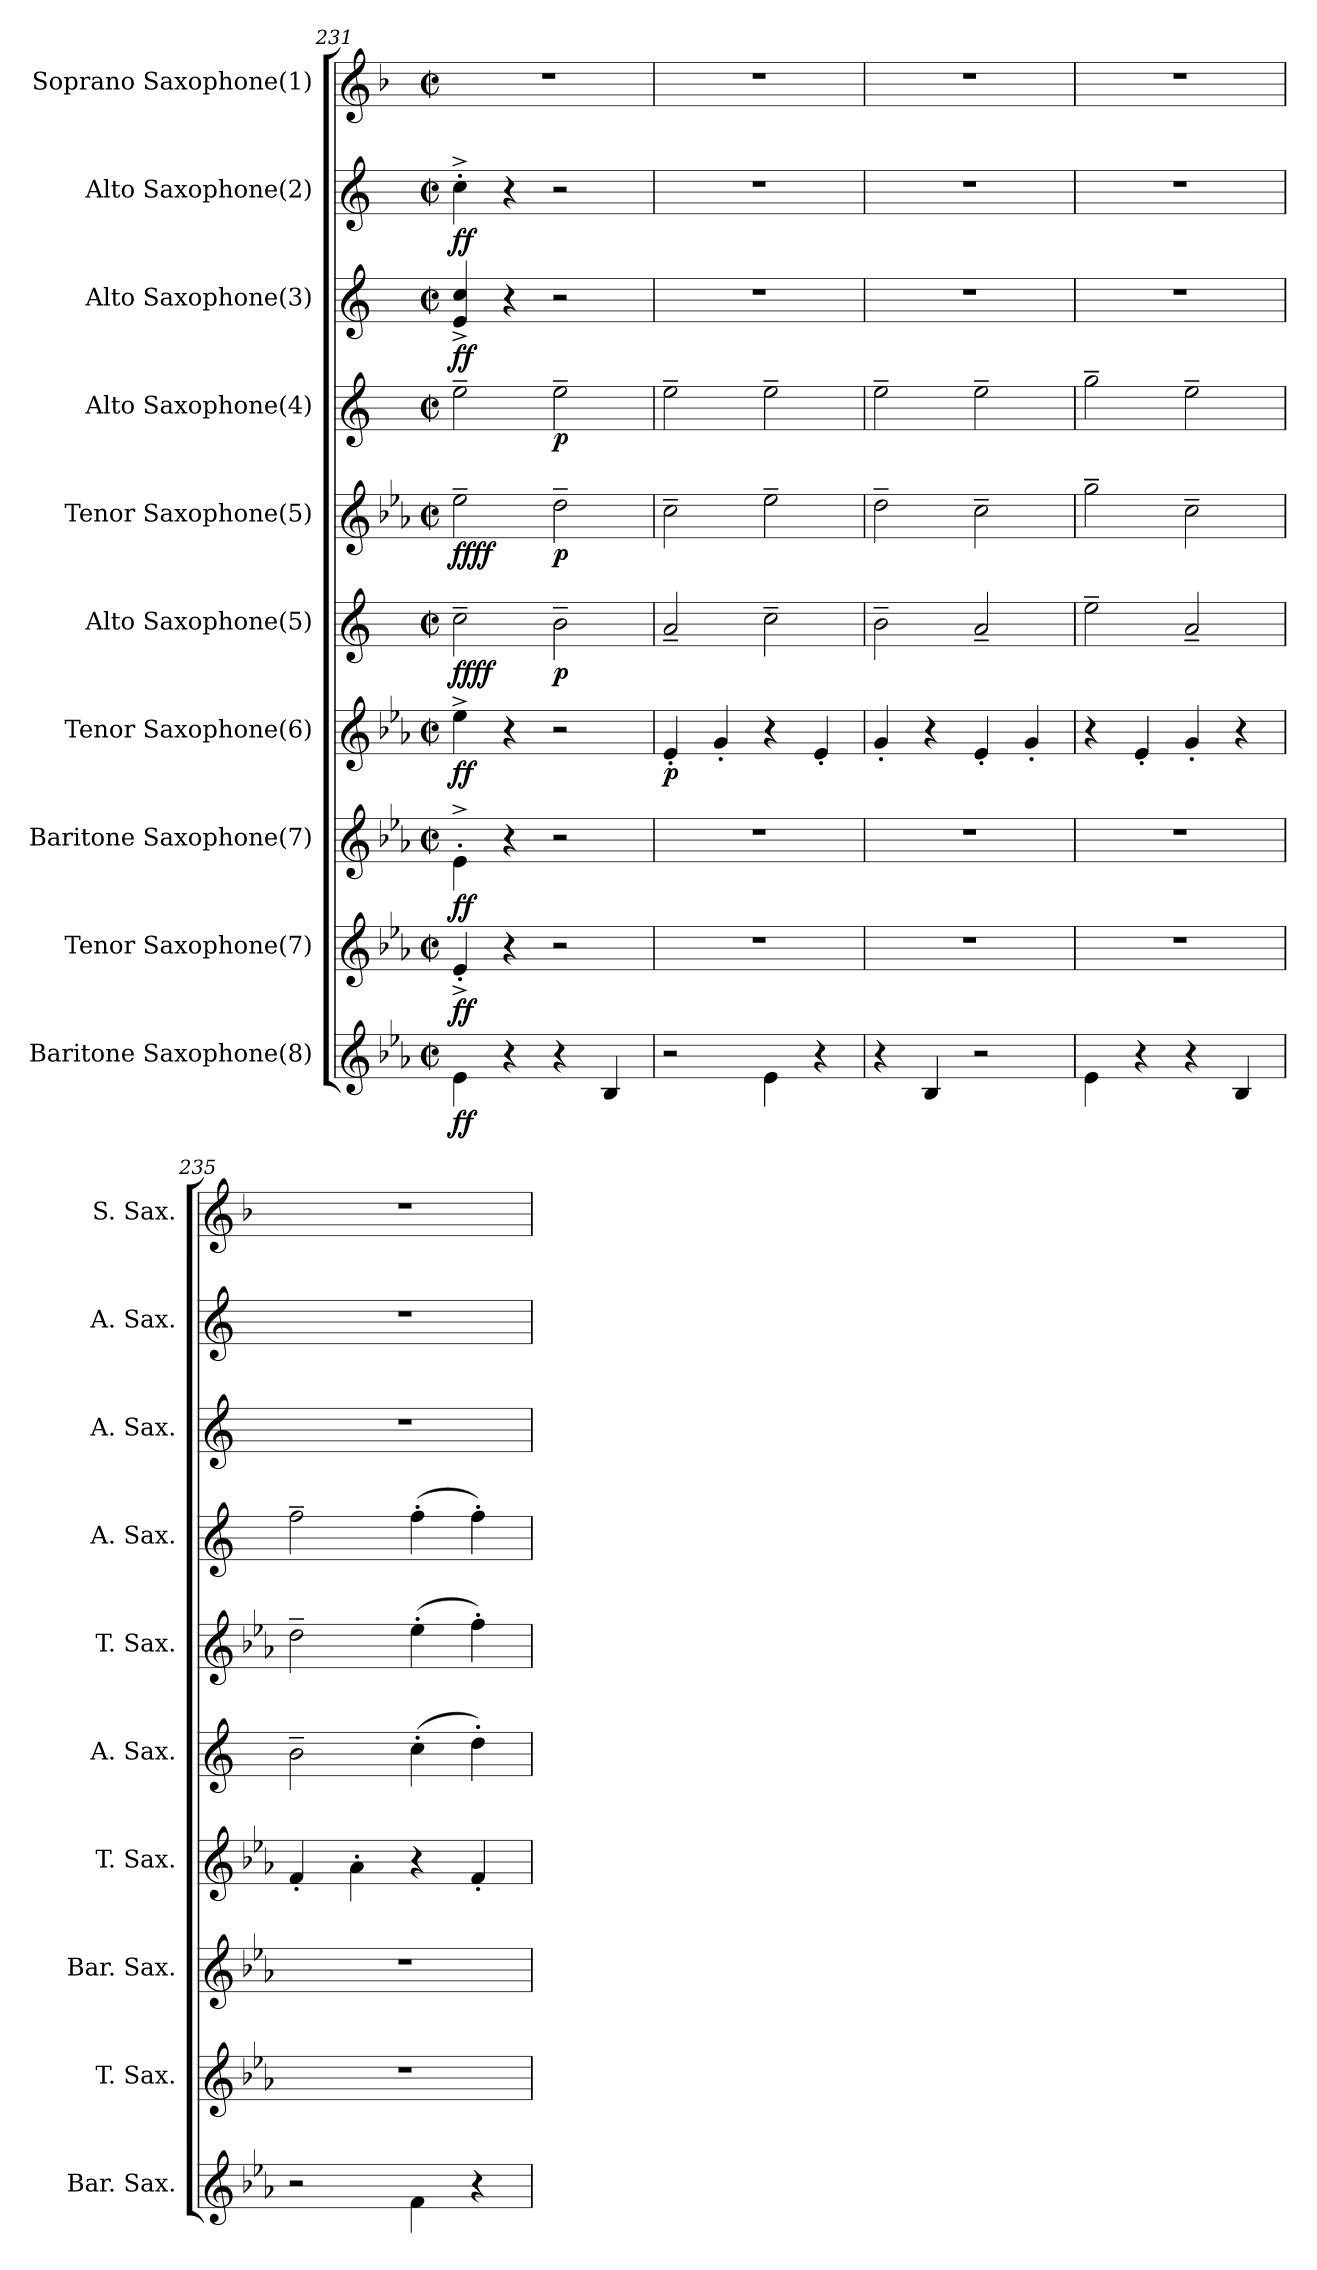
**kern	**dynam	**kern	**dynam	**kern	**dynam	**kern	**dynam	**kern	**dynam	**kern	**dynam	**kern	**dynam	**kern	**dynam	**kern	**dynam	**kern
*part10	*part10	*part9	*part9	*part8	*part8	*part7	*part7	*part6	*part6	*part5	*part5	*part4	*part4	*part3	*part3	*part2	*part2	*part1
*staff10	*staff10	*staff9	*staff9	*staff8	*staff8	*staff7	*staff7	*staff6	*staff6	*staff5	*staff5	*staff4	*staff4	*staff3	*staff3	*staff2	*staff2	*staff1
*I"Baritone Saxophone(8)	*	*I"Tenor Saxophone(7)	*	*I"Baritone Saxophone(7)	*	*I"Tenor Saxophone(6)	*	*I"Alto Saxophone(5)	*	*I"Tenor Saxophone(5)	*	*I"Alto Saxophone(4)	*	*I"Alto Saxophone(3)	*	*I"Alto Saxophone(2)	*	*I"Soprano Saxophone(1)
*I'Bar. Sax.	*	*I'T. Sax.	*	*I'Bar. Sax.	*	*I'T. Sax.	*	*I'A. Sax.	*	*I'T. Sax.	*	*I'A. Sax.	*	*I'A. Sax.	*	*I'A. Sax.	*	*I'S. Sax.
*clefG2	*	*clefG2	*	*clefG2	*	*clefG2	*	*clefG2	*	*clefG2	*	*clefG2	*	*clefG2	*	*clefG2	*	*clefG2
*ITrd12c21	*	*ITrd8c14	*	*ITrd12c21	*	*ITrd8c14	*	*ITrd5c9	*	*ITrd8c14	*	*ITrd5c9	*	*ITrd5c9	*	*ITrd5c9	*	*ITrd1c2
*k[b-e-a-]	*	*k[b-e-a-]	*	*k[b-e-a-]	*	*k[b-e-a-]	*	*k[b-e-a-]	*	*k[b-e-a-]	*	*k[b-e-a-]	*	*k[b-e-a-]	*	*k[b-e-a-]	*	*k[b-e-a-]
*M4/4	*	*M4/4	*	*M4/4	*	*M4/4	*	*M4/4	*	*M4/4	*	*M4/4	*	*M4/4	*	*M4/4	*	*M4/4
*met(c|)	*	*met(c|)	*	*met(c|)	*	*met(c|)	*	*met(c|)	*	*met(c|)	*	*met(c|)	*	*met(c|)	*	*met(c|)	*	*met(c|)
*MM360	*	*MM360	*	*MM360	*	*MM360	*	*MM360	*	*MM360	*	*MM360	*	*MM360	*	*MM360	*	*MM360
=231	=231	=231	=231	=231	=231	=231	=231	=231	=231	=231	=231	=231	=231	=231	=231	=231	=231	=231
!	!LO:DY:b	!	!LO:DY:b	!	!LO:DY:b	!	!LO:DY:b	!	!LO:DY:b	!	!	!	!	!	!	!	!	!
!	!	!	!	!	!	!	!	!	!LO:DY:n=1:b	!	!LO:DY:b	!	!	!	!	!	!	!
!	!	!	!	!	!	!	!	!	!	!	!LO:DY:n=1:b	!	!	!	!LO:DY:b	!	!LO:DY:b	!
4E-\	ff	4E-'^/	ff	4E-'^\	ff	4e-^\	ff	2e-~\	ff ff	2e-~\	ff ff	2g~\	.	4G/^ 4e-/^	ff	4e-^'\	ff	1r
4r	.	4r	.	4r	.	4r	.	.	.	.	.	.	.	4r	.	4r	.	.
!	!	!	!	!	!	!	!	!	!LO:DY:n=2:b	!	!LO:DY:n=2:b	!	!LO:DY:b	!	!	!	!	!
4r	.	2r	.	2r	.	2r	.	2d~\	p	2d~\	p	2g~\	p	2r	.	2r	.	.
4BB-/	.	.	.	.	.	.	.	.	.	.	.	.	.	.	.	.	.	.
=232	=232	=232	=232	=232	=232	=232	=232	=232	=232	=232	=232	=232	=232	=232	=232	=232	=232	=232
!	!	!	!	!	!	!	!LO:DY:b	!	!	!	!	!	!	!	!	!	!	!
2r	.	1r	.	1r	.	4E-'/	p	2c~/	.	2c~\	.	2g~\	.	1r	.	1r	.	1r
.	.	.	.	.	.	4G'/	.	.	.	.	.	.	.	.	.	.	.	.
4E-\	.	.	.	.	.	4r	.	2e-~\	.	2e-~\	.	2g~\	.	.	.	.	.	.
4r	.	.	.	.	.	4E-'/	.	.	.	.	.	.	.	.	.	.	.	.
=233	=233	=233	=233	=233	=233	=233	=233	=233	=233	=233	=233	=233	=233	=233	=233	=233	=233	=233
4r	.	1r	.	1r	.	4G'/	.	2d~\	.	2d~\	.	2g~\	.	1r	.	1r	.	1r
4BB-/	.	.	.	.	.	4r	.	.	.	.	.	.	.	.	.	.	.	.
2r	.	.	.	.	.	4E-'/	.	2c~/	.	2c~\	.	2g~\	.	.	.	.	.	.
.	.	.	.	.	.	4G'/	.	.	.	.	.	.	.	.	.	.	.	.
=234	=234	=234	=234	=234	=234	=234	=234	=234	=234	=234	=234	=234	=234	=234	=234	=234	=234	=234
4E-\	.	1r	.	1r	.	4r	.	2g~\	.	2g~\	.	2b-~\	.	1r	.	1r	.	1r
4r	.	.	.	.	.	4E-'/	.	.	.	.	.	.	.	.	.	.	.	.
4r	.	.	.	.	.	4G'/	.	2c~/	.	2c~\	.	2g~\	.	.	.	.	.	.
4BB-/	.	.	.	.	.	4r	.	.	.	.	.	.	.	.	.	.	.	.
=235	=235	=235	=235	=235	=235	=235	=235	=235	=235	=235	=235	=235	=235	=235	=235	=235	=235	=235
2r	.	1r	.	1r	.	4F'/	.	2d~\	.	2d~\	.	2a-~\	.	1r	.	1r	.	1r
.	.	.	.	.	.	4A-'\	.	.	.	.	.	.	.	.	.	.	.	.
4F\	.	.	.	.	.	4r	.	(4e-'\	.	(4e-'\	.	(4a-'\	.	.	.	.	.	.
4r	.	.	.	.	.	4F'/	.	4f'\)	.	4f'\)	.	4a-'\)	.	.	.	.	.	.
=	=	=	=	=	=	=	=	=	=	=	=	=	=	=	=	=	=	=
*-	*-	*-	*-	*-	*-	*-	*-	*-	*-	*-	*-	*-	*-	*-	*-	*-	*-	*-
